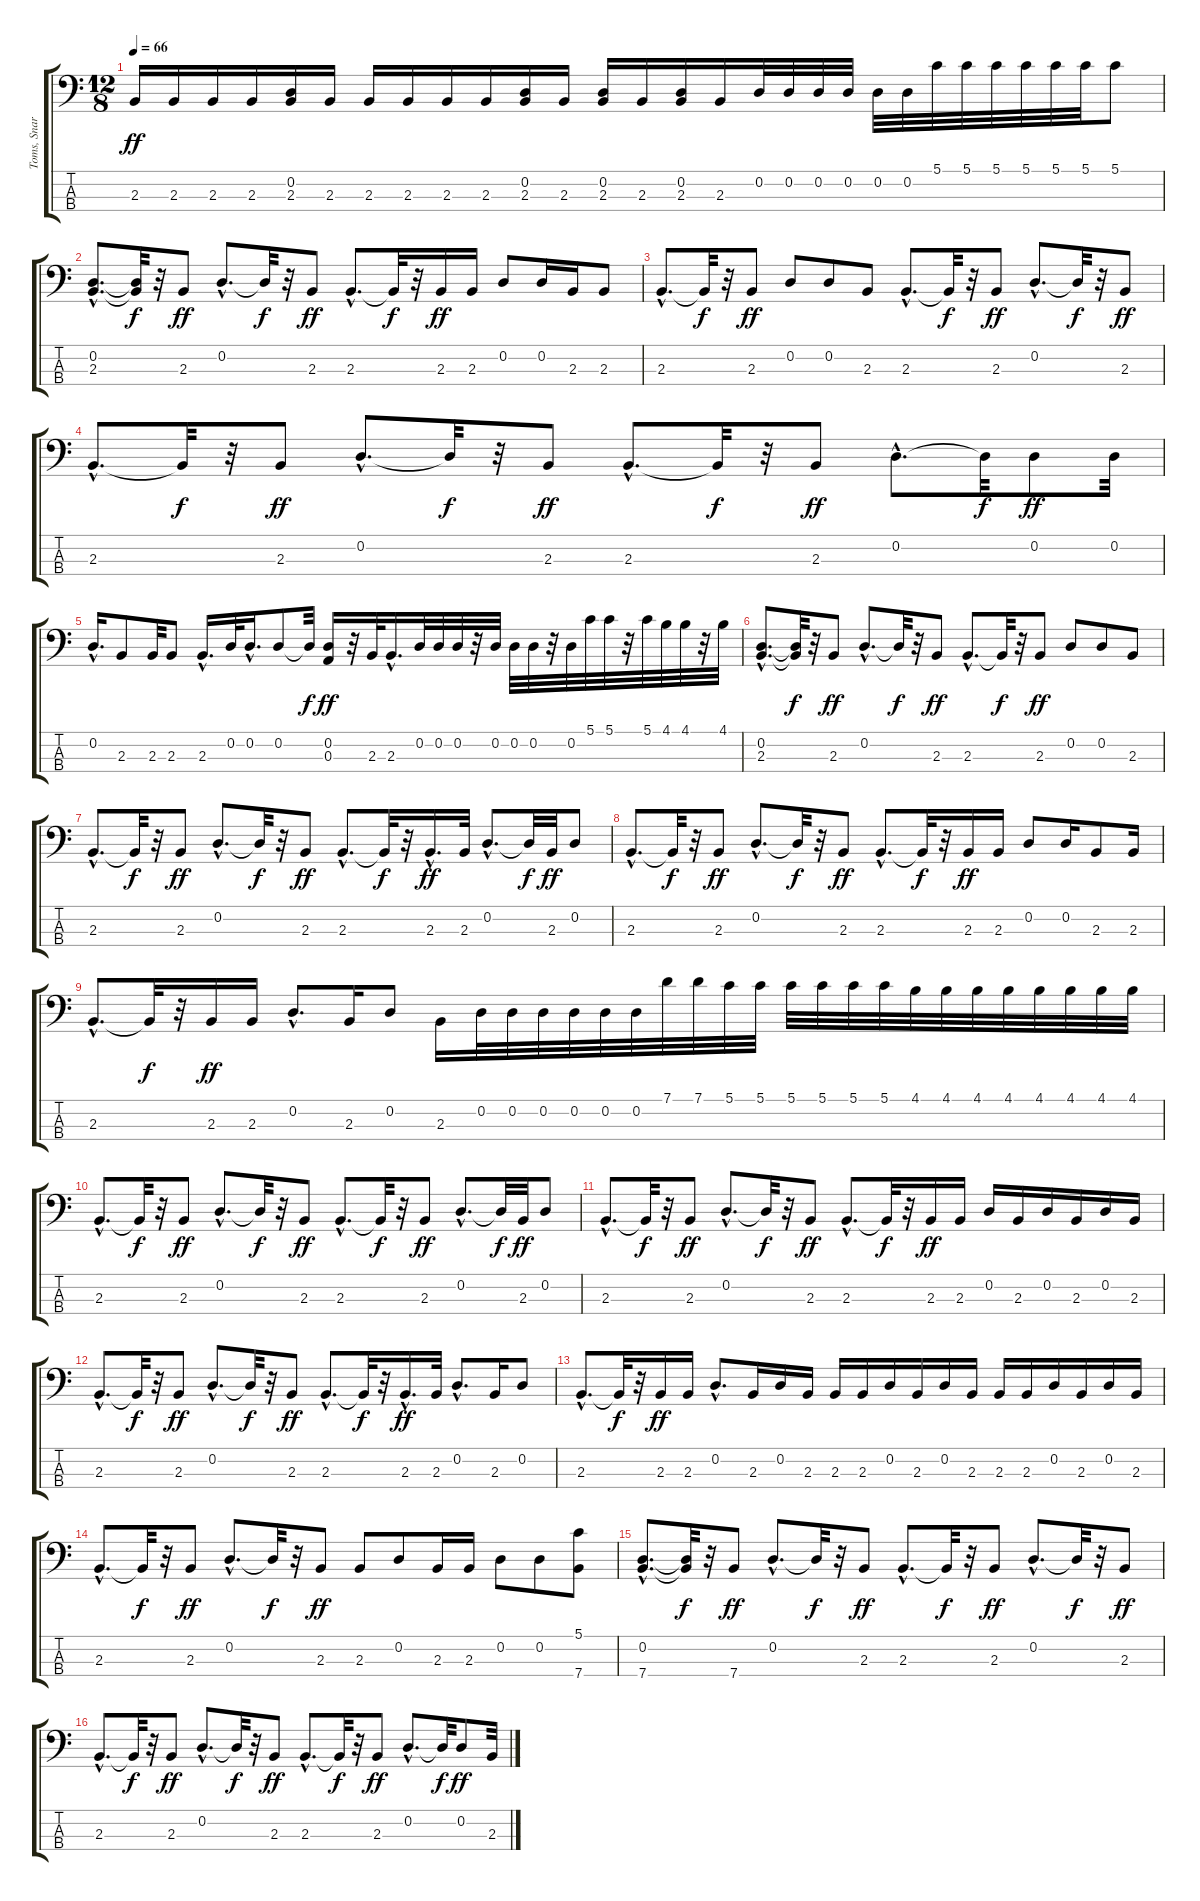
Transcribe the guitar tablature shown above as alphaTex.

\track ("Toms, Snare, Bass Drum" "Toms, Snar") {instrument acousticguitarnylon}
\staff {score tabs}
\tuning (G2 D2 A1 E1) {hide}
\ts (12 8)
\tempo 66
\clef f4
\ks c
2.3.16{dy ff} 2.3.16 2.3.16 2.3.16 (0.2 2.3).16 2.3.16 2.3.16 2.3.16 2.3.16 2.3.16 (0.2 2.3).16 2.3.16 (0.2 2.3).16 2.3.16 (0.2 2.3).16 2.3.16 0.2.32 0.2.32 0.2.32 0.2.32 0.2.32 0.2.32 5.1.32 5.1.32 5.1.32 5.1.32 5.1.32 5.1.32 5.1.8 |
(0.2{hac} 2.3{hac}).8{d} (0.2{t} 2.3{t}).32{dy f} r.32 2.3.8{dy ff} 0.2{hac}.8{d} 0.2{t}.32{dy f} r.32 2.3.8{dy ff} 2.3{hac}.8{d} 2.3{t}.32{dy f} r.32 2.3.16{dy ff} 2.3.16 0.2.8 0.2.16 2.3.16 2.3.8 |
2.3{hac}.8{d} 2.3{t}.32{dy f} r.32 2.3.8{dy ff} 0.2.8 0.2.8 2.3.8 2.3{hac}.8{d} 2.3{t}.32{dy f} r.32 2.3.8{dy ff} 0.2{hac}.8{d} 0.2{t}.32{dy f} r.32 2.3.8{dy ff} |
2.3{hac}.8{d} 2.3{t}.32{dy f} r.32 2.3.8{dy ff} 0.2{hac}.8{d} 0.2{t}.32{dy f} r.32 2.3.8{dy ff} 2.3{hac}.8{d} 2.3{t}.32{dy f} r.32 2.3.8{dy ff} 0.2{hac}.8{d} 0.2{t}.32{dy f} 0.2.8{dy ff} 0.2.32 |
0.2{hac}.16{d} 2.3.8 2.3.32 2.3.8 2.3{hac}.16{d} 0.2.32 0.2{hac}.16{d} 0.2.8 0.2{t}.32{dy f} (0.2 0.3).16{dy ff} r.32 2.3.32 2.3{hac}.16{d} 0.2.32 0.2.32 0.2.32 r.32 0.2.32 0.2.32 0.2.32 r.32 0.2.32 5.1.32 5.1.32 r.32 5.1.32 4.1.32 4.1.32 r.32 4.1.32 |
(0.2{hac} 2.3{hac}).8{d} (0.2{t} 2.3{t}).32{dy f} r.32 2.3.8{dy ff} 0.2{hac}.8{d} 0.2{t}.32{dy f} r.32 2.3.8{dy ff} 2.3{hac}.8{d} 2.3{t}.32{dy f} r.32 2.3.8{dy ff} 0.2.8 0.2.8 2.3.8 |
2.3{hac}.8{d} 2.3{t}.32{dy f} r.32 2.3.8{dy ff} 0.2{hac}.8{d} 0.2{t}.32{dy f} r.32 2.3.8{dy ff} 2.3{hac}.8{d} 2.3{t}.32{dy f} r.32 2.3{hac}.16{d dy ff} 2.3.32 0.2{hac}.8{d} 0.2{t}.32{dy f} 2.3.32{dy ff} 0.2.8 |
2.3{hac}.8{d} 2.3{t}.32{dy f} r.32 2.3.8{dy ff} 0.2{hac}.8{d} 0.2{t}.32{dy f} r.32 2.3.8{dy ff} 2.3{hac}.8{d} 2.3{t}.32{dy f} r.32 2.3.16{dy ff} 2.3.16 0.2.8 0.2.16 2.3.8 2.3.16 |
2.3{hac}.8{d} 2.3{t}.32{dy f} r.32 2.3.16{dy ff} 2.3.16 0.2{hac}.8{d} 2.3.16 0.2.8 2.3.16 0.2.32 0.2.32 0.2.32 0.2.32 0.2.32 0.2.32 7.1.32 7.1.32 5.1.32 5.1.32 5.1.32 5.1.32 5.1.32 5.1.32 4.1.32 4.1.32 4.1.32 4.1.32 4.1.32 4.1.32 4.1.32 4.1.32 |
2.3{hac}.8{d} 2.3{t}.32{dy f} r.32 2.3.8{dy ff} 0.2{hac}.8{d} 0.2{t}.32{dy f} r.32 2.3.8{dy ff} 2.3{hac}.8{d} 2.3{t}.32{dy f} r.32 2.3.8{dy ff} 0.2{hac}.8{d} 0.2{t}.32{dy f} 2.3.32{dy ff} 0.2.8 |
2.3{hac}.8{d} 2.3{t}.32{dy f} r.32 2.3.8{dy ff} 0.2{hac}.8{d} 0.2{t}.32{dy f} r.32 2.3.8{dy ff} 2.3{hac}.8{d} 2.3{t}.32{dy f} r.32 2.3.16{dy ff} 2.3.16 0.2.16 2.3.16 0.2.16 2.3.16 0.2.16 2.3.16 |
2.3{hac}.8{d} 2.3{t}.32{dy f} r.32 2.3.8{dy ff} 0.2{hac}.8{d} 0.2{t}.32{dy f} r.32 2.3.8{dy ff} 2.3{hac}.8{d} 2.3{t}.32{dy f} r.32 2.3{hac}.16{d dy ff} 2.3.32 0.2{hac}.8{d} 2.3.16 0.2.8 |
2.3{hac}.8{d} 2.3{t}.32{dy f} r.32 2.3.16{dy ff} 2.3.16 0.2{hac}.8{d} 2.3.16 0.2.16 2.3.16 2.3.16 2.3.16 0.2.16 2.3.16 0.2.16 2.3.16 2.3.16 2.3.16 0.2.16 2.3.16 0.2.16 2.3.16 |
2.3{hac}.8{d} 2.3{t}.32{dy f} r.32 2.3.8{dy ff} 0.2{hac}.8{d} 0.2{t}.32{dy f} r.32 2.3.8{dy ff} 2.3.8 0.2.8 2.3.16 2.3.16 0.2.8 0.2.8 (5.1 7.4).8 |
(0.2{hac} 7.4{hac}).8{d} (0.2{t} 7.4{t}).32{dy f} r.32 7.4.8{dy ff} 0.2{hac}.8{d} 0.2{t}.32{dy f} r.32 2.3.8{dy ff} 2.3{hac}.8{d} 2.3{t}.32{dy f} r.32 2.3.8{dy ff} 0.2{hac}.8{d} 0.2{t}.32{dy f} r.32 2.3.8{dy ff} |
2.3{hac}.8{d} 2.3{t}.32{dy f} r.32 2.3.8{dy ff} 0.2{hac}.8{d} 0.2{t}.32{dy f} r.32 2.3.8{dy ff} 2.3{hac}.8{d} 2.3{t}.32{dy f} r.32 2.3.8{dy ff} 0.2{hac}.8{d} 0.2{t}.32{dy f} 0.2.8{dy ff} 2.3.32
